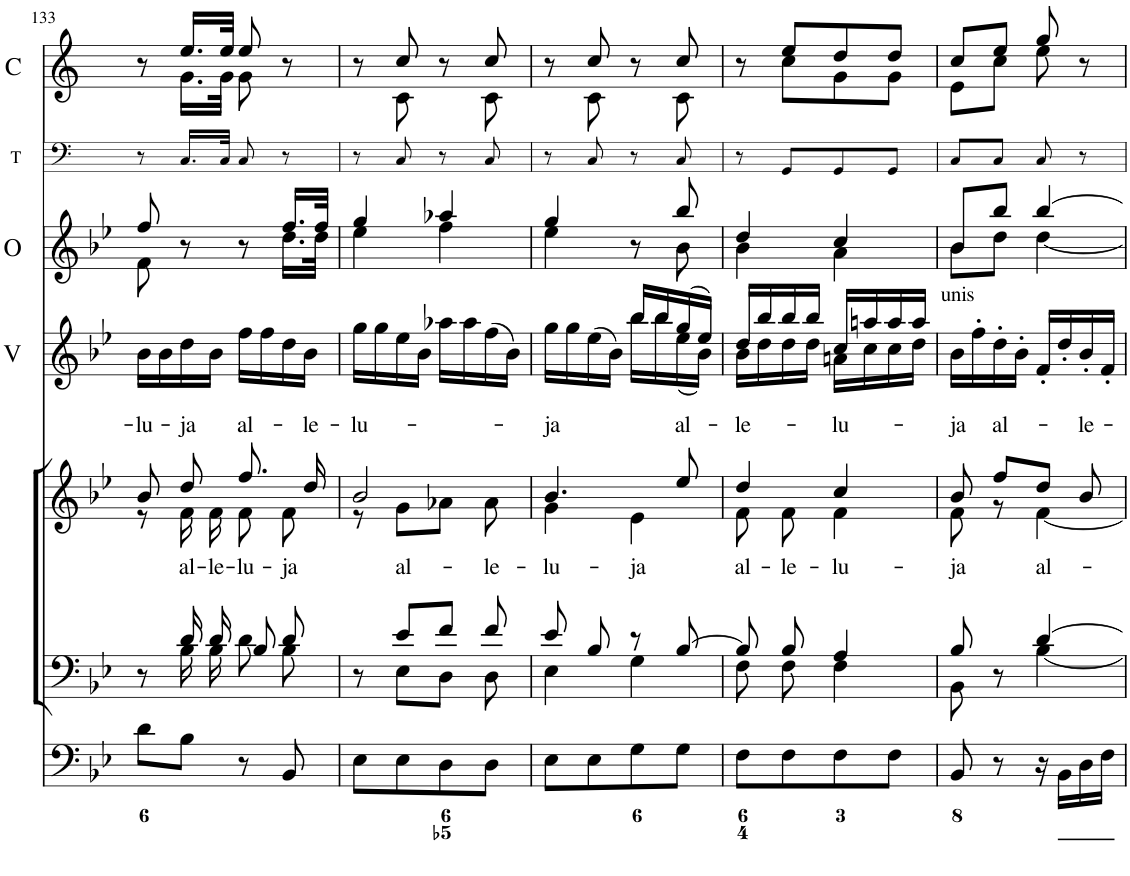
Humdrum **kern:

**kern	**kern	**kern	**text	**kern	**kern	**kern	**kern	**kern	**kern
*part9	*part8	*part7	*part7	*part6	*part5	*part4	*part3	*part2	*part1
*staff9	*staff8	*staff7	*staff7	*staff6	*staff5	*staff4	*staff3	*staff2	*staff1
*I"Organ	*I"Voice	*I"Voice	*	*I"Violin	*I"Violin	*I"2 Violini	*I"2 Oboi	*I"Timpani in B[flat]	*I"2 Clarini in B [flat]
*	*	*	*	*I'Vln.	*I'Vln.	*I'V	*I'O	*I'T	*I'C
!!LO:PB:g=z
*clefF4	*clefF4	*clefG2	*	*clefG2	*clefG2	*clefG2	*clefG2	*clefF4	*clefG2
*	*	*	*	*	*	*	*	*Trd1c2	*Trd1c2
*k[b-e-]	*k[b-e-]	*k[b-e-]	*	*k[b-e-]	*k[b-e-]	*k[b-e-]	*k[b-e-]	*k[]	*k[]
*M2/4	*M2/4	*M2/4	*	*M2/4	*M2/4	*M2/4	*M2/4	*M2/4	*M2/4
=133	=133	=133	=133	=133	=133	=133	=133	=133	=133
*	*^	*	*	*	*	*	*	*	*
!	!	!	!	!LO:LY:a	!	!	!	!	!	!
*	*	*	*^	*	*	*	*	*^	*	*^
8d\L	8r	8ryy	8b-/	8r	-lu-	16b-	16b-	16b-\LL	8ff/	8f\	8r	8r	8ryy
.	.	.	.	.	.	16b-	16b-	16b-\	.	.	.	.	.
!	!	!	!	!	!LO:LY:a	!	!	!	!	!	!	!	!
!	!	!	!	!	!LO:LY:b	!	!	!	!	!	!	!	!
8B-\J	16d/	16B-\	8dd/	16f\	al-	16dd	16dd	16dd\	8r	4ryy	16.C/LL	16.ee/LL	16.g\LL
!	!	!	!	!	!LO:LY:b	!	!	!	!	!	!	!	!
.	16d/	16B-\	.	16f\	-le-	16b-	16b-	16b-\JJ	.	.	.	.	.
.	.	.	.	.	.	.	.	.	.	.	32C/JJk	32ee/JJk	32g\JJk
!	!	!	!	!	!LO:LY:a	!	!	!	!	!	!	!	!
!	!	!	!	!	!LO:LY:b	!	!	!	!	!	!	!	!
8r	8B-/	8d\	8.ff/	8f\	-lu-	16ff	16ff	16ff\LL	8r	.	8C/	8ee/	8g\
.	.	.	.	.	.	16ff	16ff	16ff\	.	.	.	.	.
!	!	!	!	!	!LO:LY:b	!	!	!	!	!	!	!	!
8BB-/	8d/	8B-\	.	8f\	-ja	16dd	16dd	16dd\	16.ff/LL	16.dd\LL	8r	8r	8ryy
!	!	!	!	!	!LO:LY:a	!	!	!	!	!	!	!	!
.	.	.	16dd/	.	-le-	16b-	16b-	16b-\JJ	.	.	.	.	.
.	.	.	.	.	.	.	.	.	32ff/JJk	32dd\JJk	.	.	.
=134	=134	=134	=134	=134	=134	=134	=134	=134	=134	=134	=134	=134	=134
!	!	!	!	!	!LO:LY:a	!	!	!	!	!	!	!	!
8E-\L	8r	8ryy	2b-/	8r	-lu-	16gg	16gg	16gg\LL	4gg/	4ee-\	8r	8r	8ryy
.	.	.	.	.	.	16gg	16gg	16gg\	.	.	.	.	.
!	!	!	!	!	!LO:LY:b	!	!	!	!	!	!	!	!
8E-\	8e-/L	8E-\L	.	8g\L	al-	16ee-	16ee-	16ee-\	.	.	8C/	8cc/	8c\
.	.	.	.	.	.	16b-	16b-	16b-\JJ	.	.	.	.	.
8D\	8f/J	8D\J	.	8a-X\J	.	16aa-X	16aa-X	16aa-X\LL	4aa-X/	4ff\	8r	8r	8ryy
.	.	.	.	.	.	16aa-	16aa-	16aa-\	.	.	.	.	.
!	!	!	!	!	!LO:LY:b	!	!	!	!	!	!	!	!
8D\J	8f/	8D\	.	8a-\	-le-	(16ff	(16ff	(16ff\	.	.	8C/	8cc/	8c\
.	.	.	.	.	.	16b-)	16b-)	16b-\JJ)	.	.	.	.	.
=135	=135	=135	=135	=135	=135	=135	=135	=135	=135	=135	=135	=135	=135
!	!	!	!	!	!LO:LY:a	!	!	!	!	!	!	!	!
!	!	!	!	!	!LO:LY:b	!	!	!	!	!	!	!	!
*	*	*	*	*	*	*	*	*^	*	*	*	*	*
8E-\L	8e-/	4E-\	4.b-/	4g\	-lu-	16ggLL	16ggLL	16gg\LL	4ryy	4gg/	4ee-\	8r	8r	8ryy
.	.	.	.	.	.	16gg	16gg	16gg\	.	.	.	.	.	.
8E-\	8B-/	.	.	.	.	(16ee-	(16ee-	(16ee-\	.	.	.	8C/	8cc/	8c\
.	.	.	.	.	.	16b-JJ)	16b-JJ)	16b-\JJ)	.	.	.	.	.	.
!	!	!	!	!	!	!	!LO:TX:a:t=div	!	!	!	!	!	!	!
!	!	!	!	!	!LO:LY:b	!	!	!	!	!	!	!	!	!
8G\	8r	4G\	.	4e-\	-ja	16bb-	16bb-	16bb-/LL	16bb-\LL	8r	8ryy	8r	8r	8ryy
.	.	.	.	.	.	16bb-	16bb-	16bb-/	16bb-\	.	.	.	.	.
!	!	!	!	!	!	!LO:TX:a:t=div	!	!	!	!	!	!	!	!
!	!	!	!	!	!LO:LY:a	!	!	!	!	!	!	!	!	!
8G\J	[8B-/	.	8ee-/	.	al-	(16ee-	(16gg	(16gg/	(16ee-\	8bb-/	8b-\	8C/	8cc/	8c\
.	.	.	.	.	.	16b-)	16ee-)	16ee-/JJ)	16b-\JJ)	.	.	.	.	.
=136	=136	=136	=136	=136	=136	=136	=136	=136	=136	=136	=136	=136	=136	=136
!	!	!	!	!	!LO:LY:a	!	!	!	!	!	!	!	!	!
!	!	!	!	!	!LO:LY:b	!	!	!	!	!	!	!	!	!
8F\L	8B-/]	8F\	4dd/	8f\	al-	16b-	16dd	16dd/LL	16b-\LL	4dd/	4b-\	8r	8r	8ryy
.	.	.	.	.	.	16dd	16bb-	16bb-/	16dd\	.	.	.	.	.
!	!	!	!	!	!LO:LY:b	!	!	!	!	!	!	!	!	!
8F\	8B-/	8F\	.	8f\	-le-	16dd	16bb-	16bb-/	16dd\	.	.	8GG/L	8ee/L	8cc\L
.	.	.	.	.	.	16dd	16bb-	16bb-/JJ	16dd\JJ	.	.	.	.	.
!	!	!	!	!	!LO:LY:a	!	!	!	!	!	!	!	!	!
!	!	!	!	!	!LO:LY:b	!	!	!	!	!	!	!	!	!
8F\	4A/	4F\	4cc/	4f\	-lu-	16an	16cc	16cc/LL	16an\LL	4cc/	4a\	8GG/	8dd/	8g\
.	.	.	.	.	.	16cc	16aan	16aan/	16cc\	.	.	.	.	.
8F\J	.	.	.	.	.	16cc	16aa	16aa/	16cc\	.	.	8GG/J	8dd/J	8g\J
.	.	.	.	.	.	16dd	16aa	16aa/JJ	16dd\JJ	.	.	.	.	.
=137	=137	=137	=137	=137	=137	=137	=137	=137	=137	=137	=137	=137	=137	=137
!	!	!	!	!	!	!	!	!LO:TX:a:t=unis	!	!	!	!	!	!
!	!	!	!	!	!	!	!LO:TX:a:t=unis	!	!	!	!	!	!	!
!	!	!	!	!	!	!LO:TX:a:t=unis	!	!	!	!	!	!	!	!
!	!	!	!	!	!LO:LY:a	!	!	!	!	!	!	!	!	!
!	!	!	!	!	!LO:LY:b	!	!	!	!	!	!	!	!	!
*	*	*	*	*	*	*	*	*v	*v	*	*	*	*	*
8BB-/	8B-/	8BB-\	8b-/	8f\	-ja	16b-	16b-	16b-\LL	8b-/L	8b-\L	8C/L	8cc/L	8e\L
.	.	.	.	.	.	16ff'	16ff'	16ff'\	.	.	.	.	.
!	!	!	!	!	!LO:LY:a	!	!	!	!	!	!	!	!
8r	8r	8ryy	8ff/L	8r	al-	16dd'	16dd'	16dd'\	8bb-/J	8dd\J	8C/J	8ee/J	8cc\J
.	.	.	.	.	.	16b-'	16b-'	16b-'\JJ	.	.	.	.	.
!	!	!	!	!	!LO:LY:b	!	!	!	!	!	!	!	!
16r	[4d/	[4B-\	8dd/J	[4f\	al-	16f'	16f'	16f'/LL	[4bb-/	[4dd\	8C/	8gg/	8ee\
16BB-\LL	.	.	.	.	.	16dd'	16dd'	16dd'/	.	.	.	.	.
!	!	!	!	!	!LO:LY:a	!	!	!	!	!	!	!	!
16D\	.	.	8b-/	.	-le-	16b-'	16b-'	16b-'/	.	.	8r	8r	8ryy
16F\JJ	.	.	.	.	.	16f'	16f'	16f'/JJ	.	.	.	.	.
*	*v	*v	*	*	*	*	*	*	*v	*v	*	*v	*v
*	*	*v	*v	*	*	*	*	*	*	*
=	=	=	=	=	=	=	=	=	=
*-	*-	*-	*-	*-	*-	*-	*-	*-	*-
